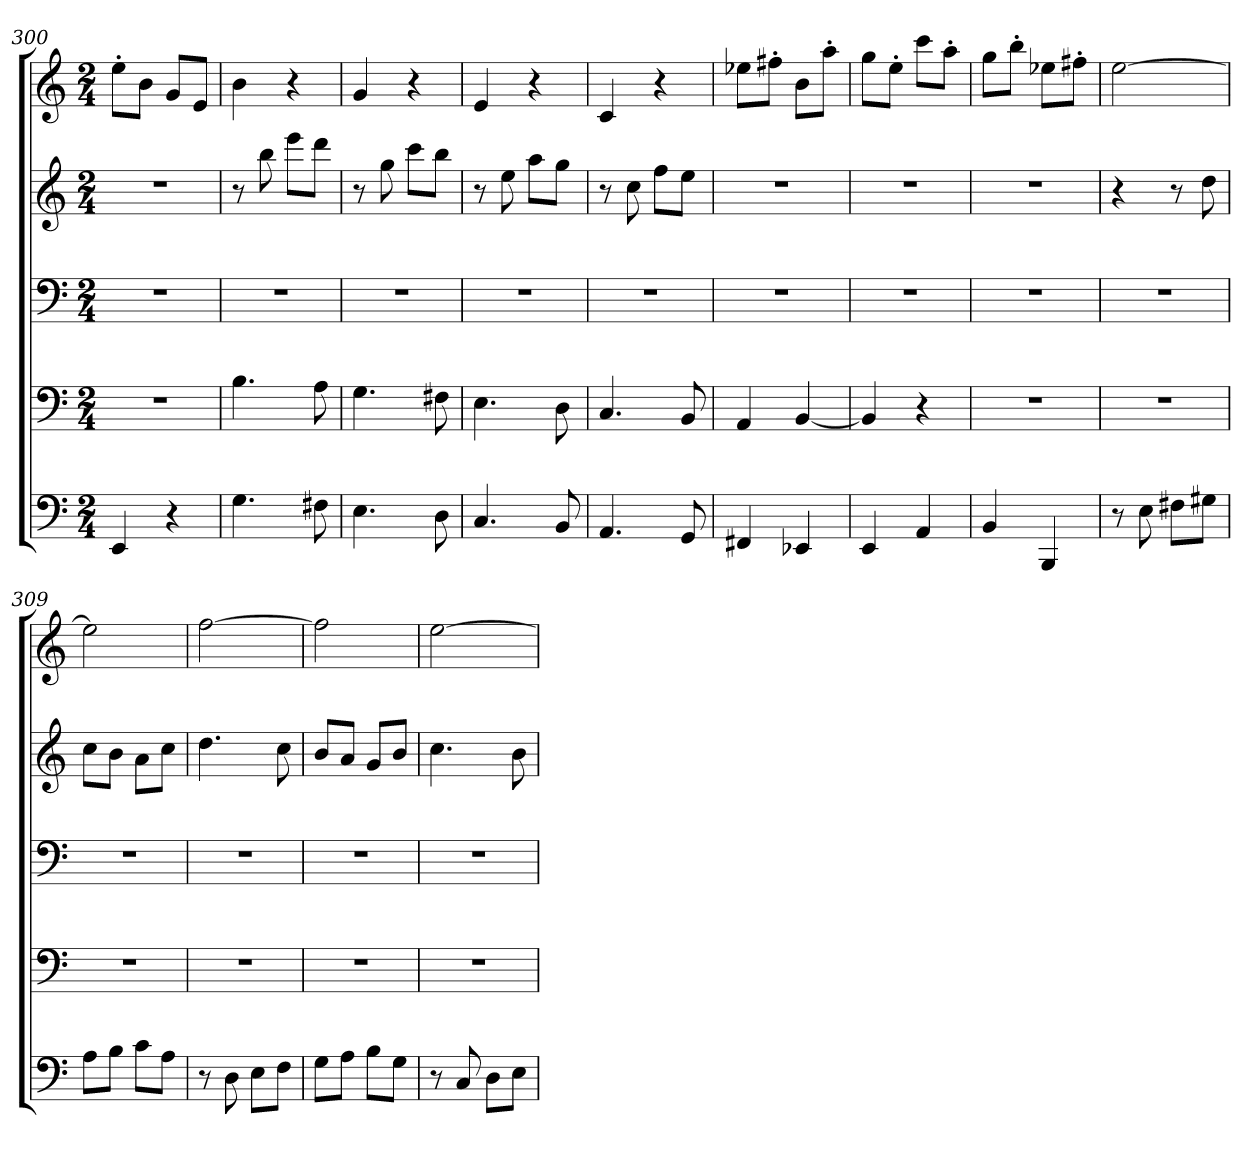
**kern	**kern	**kern	**kern	**kern
*part5	*part4	*part3	*part2	*part1
*staff5	*staff4	*staff3	*staff2	*staff1
*clefF4	*clefF4	*clefF4	*clefG2	*clefG2
*k[]	*k[]	*k[]	*k[]	*k[]
*M2/4	*M2/4	*M2/4	*M2/4	*M2/4
=300	=300	=300	=300	=300
4EE/	2r	2r	2r	8ee'\L
.	.	.	.	8b\J
4r	.	.	.	8g/L
.	.	.	.	8e/J
=301	=301	=301	=301	=301
*	*	*	*	*MM180
4.G\	4.B\	2r	8r	4b\
.	.	.	8bb\	.
.	.	.	8eee\L	4r
8F#X\	8A\	.	8ddd\J	.
=302	=302	=302	=302	=302
4.E\	4.G\	2r	8r	4g/
.	.	.	8gg\	.
.	.	.	8ccc\L	4r
8D\	8F#X\	.	8bb\J	.
=303	=303	=303	=303	=303
4.C/	4.E\	2r	8r	4e/
.	.	.	8ee\	.
.	.	.	8aa\L	4r
8BB/	8D\	.	8gg\J	.
=304	=304	=304	=304	=304
4.AA/	4.C/	2r	8r	4c/
.	.	.	8cc\	.
.	.	.	8ff\L	4r
8GG/	8BB/	.	8ee\J	.
=305	=305	=305	=305	=305
*	*	*	*	*MM180
4FF#X/	4AA/	2r	2r	8ee-X\L
.	.	.	.	8ff#X'\J
4EE-X/	[4BB/	.	.	8b\L
.	.	.	.	8aa'\J
!!LO:LB:g=z
=306	=306	=306	=306	=306
4EE/	4BB/]	2r	2r	8gg\L
.	.	.	.	8ee'\J
4AA/	4r	.	.	8ccc\L
.	.	.	.	8aa'\J
=307	=307	=307	=307	=307
4BB/	2r	2r	2r	8gg\L
.	.	.	.	8bb'\J
4BBB/	.	.	.	8ee-X\L
.	.	.	.	8ff#X'\J
=308	=308	=308	=308	=308
*	*	*	*	*MM180
8r	2r	2r	4r	[2ee\
8E\	.	.	.	.
8F#X\L	.	.	8r	.
8G#X\J	.	.	8dd\	.
=309	=309	=309	=309	=309
8A\L	2r	2r	8cc\L	2ee\]
8B\J	.	.	8b\J	.
8c\L	.	.	8a\L	.
8A\J	.	.	8cc\J	.
=310	=310	=310	=310	=310
*	*	*	*	*MM180
8r	2r	2r	4.dd\	[2ff\
8D\	.	.	.	.
8E\L	.	.	.	.
8F\J	.	.	8cc\	.
=311	=311	=311	=311	=311
8G\L	2r	2r	8b/L	2ff\]
8A\J	.	.	8a/J	.
8B\L	.	.	8g/L	.
8G\J	.	.	8b/J	.
=312	=312	=312	=312	=312
*	*	*	*	*MM180
8r	2r	2r	4.cc\	[2ee\
8C/	.	.	.	.
8D\L	.	.	.	.
8E\J	.	.	8b\	.
=	=	=	=	=
*-	*-	*-	*-	*-
